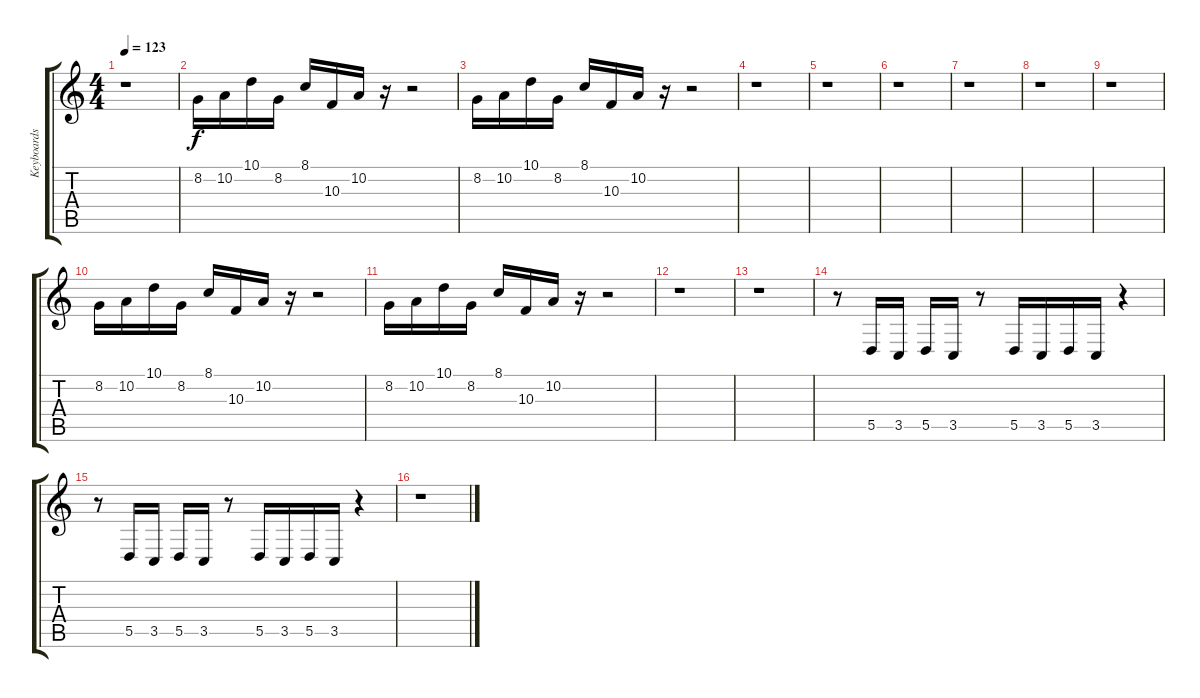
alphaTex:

\track ("Keyboards 1" "Keyboards ") {instrument lead2sawtooth}
\staff {score tabs}
\tuning (E4 B3 G3 D3 A2 E2) {hide}
\ts (4 4)
\tempo 123
\clef g2
\ks c
r.1{dy f} |
8.2.16 10.2.16 10.1.16 8.2.16 8.1.16 10.3.16 10.2.16 r.16 r.2 |
8.2.16 10.2.16 10.1.16 8.2.16 8.1.16 10.3.16 10.2.16 r.16 r.2 |
r.1 |
r.1 |
r.1 |
r.1 |
r.1 |
r.1 |
8.2.16 10.2.16 10.1.16 8.2.16 8.1.16 10.3.16 10.2.16 r.16 r.2 |
8.2.16 10.2.16 10.1.16 8.2.16 8.1.16 10.3.16 10.2.16 r.16 r.2 |
r.1 |
r.1 |
r.8 5.5.16 3.5.16 5.5.16 3.5.16 r.8 5.5.16 3.5.16 5.5.16 3.5.16 r.4 |
r.8 5.5.16 3.5.16 5.5.16 3.5.16 r.8 5.5.16 3.5.16 5.5.16 3.5.16 r.4 |
r.1
